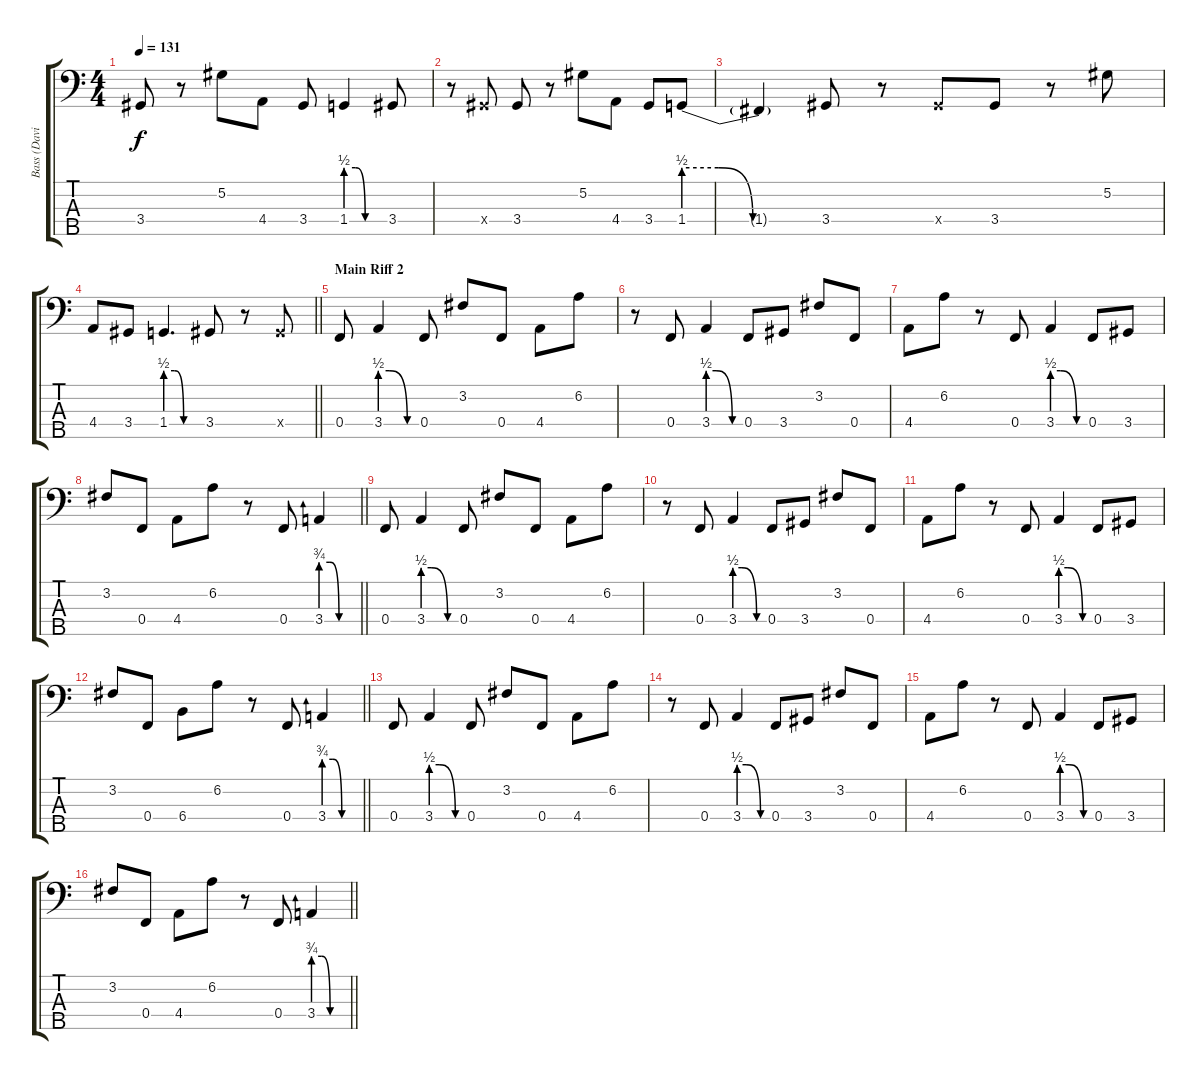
\track ("Bass (David Lovgren)" "Bass (Davi") {instrument slapbass1}
\staff {score tabs}
\tuning (Ab2 Eb2 Bb1 F1 C1) {hide}
\ts (4 4)
\tempo 131
\clef f4
\ks c
3.4.8{dy f} r.8 5.2.8 4.4.8 3.4.8 1.4{be (custom 0 2 15 2 30 0 60 0)}.4 3.4.8 |
r.8 3.4{x}.8 3.4.8 r.8 5.2.8 4.4.8 3.4.8 1.4{be (custom 0 2 15 2 30 0 60 0)}.8 |
1.4{t}.4 3.4.8 r.8 3.4{x}.8 3.4.8 r.8 5.2.8 |
\barLineRight lightlight
4.4.8 3.4.8 1.4{be (custom 0 2 15 2 30 0 60 0)}.4{d} 3.4.8 r.8 3.4{x}.8 |
\section ("" "Main Riff 2")
0.4.8 3.4{be (custom 0 2 15 2 45 0 60 0)}.4 0.4.8 3.2.8 0.4.8 4.4.8 6.2.8 |
r.8 0.4.8 3.4{be (custom 0 2 15 2 45 0 60 0)}.4 0.4.8 3.4.8 3.2.8 0.4.8 |
4.4.8 6.2.8 r.8 0.4.8 3.4{be (custom 0 2 15 2 45 0 60 0)}.4 0.4.8 3.4.8 |
\barLineRight lightlight
3.2.8 0.4.8 4.4.8 6.2.8 r.8 0.4.8 3.4{be (custom 0 3 15 3 30 0 45 0 60 0)}.4 |
0.4.8 3.4{be (custom 0 2 15 2 45 0 60 0)}.4 0.4.8 3.2.8 0.4.8 4.4.8 6.2.8 |
r.8 0.4.8 3.4{be (custom 0 2 15 2 45 0 60 0)}.4 0.4.8 3.4.8 3.2.8 0.4.8 |
4.4.8 6.2.8 r.8 0.4.8 3.4{be (custom 0 2 15 2 45 0 60 0)}.4 0.4.8 3.4.8 |
\barLineRight lightlight
3.2.8 0.4.8 6.4.8 6.2.8 r.8 0.4.8 3.4{be (custom 0 3 15 3 30 0 45 0 60 0)}.4 |
0.4.8 3.4{be (custom 0 2 15 2 45 0 60 0)}.4 0.4.8 3.2.8 0.4.8 4.4.8 6.2.8 |
r.8 0.4.8 3.4{be (custom 0 2 15 2 45 0 60 0)}.4 0.4.8 3.4.8 3.2.8 0.4.8 |
4.4.8 6.2.8 r.8 0.4.8 3.4{be (custom 0 2 15 2 45 0 60 0)}.4 0.4.8 3.4.8 |
\barLineRight lightlight
3.2.8 0.4.8 4.4.8 6.2.8 r.8 0.4.8 3.4{be (custom 0 3 15 3 30 0 45 0 60 0)}.4
